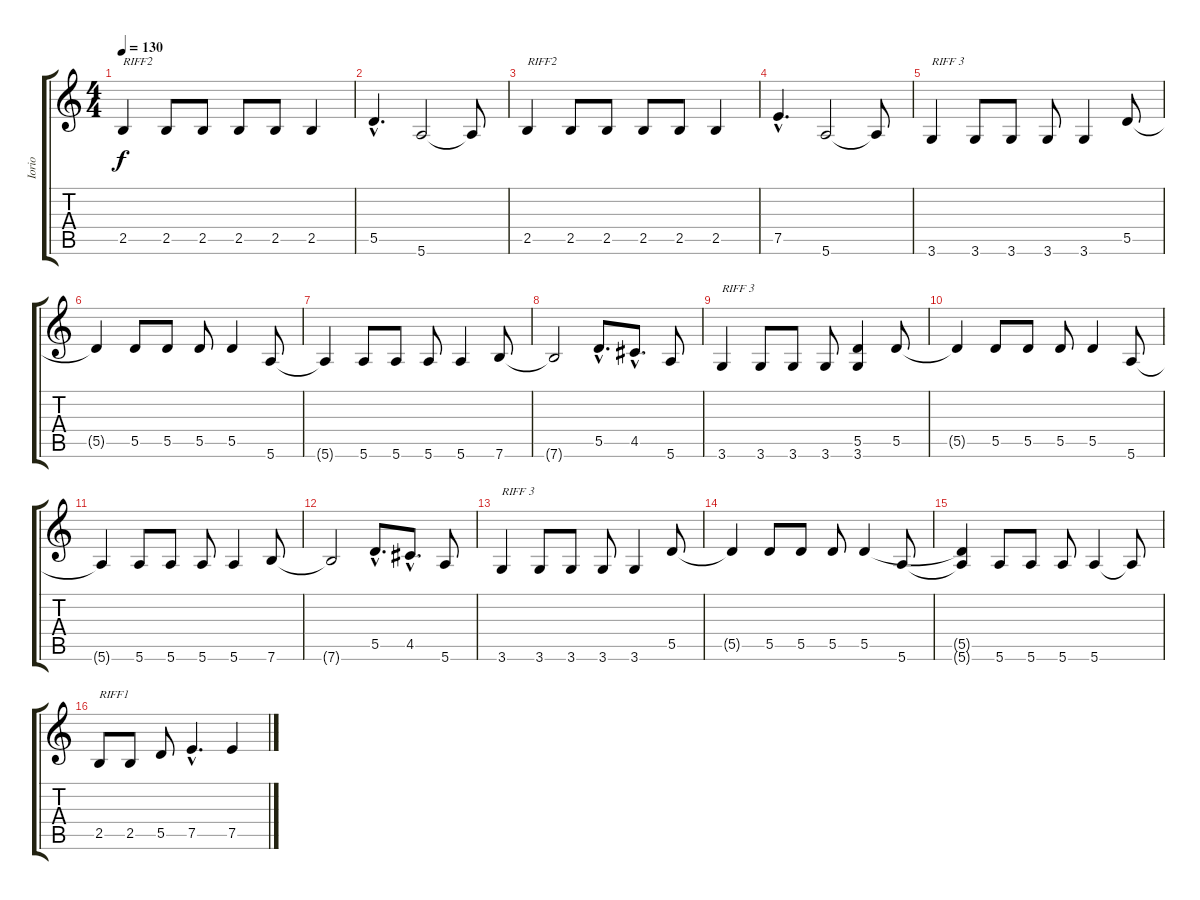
\track ("Iorio" "Iorio") {instrument electricbasspick}
\staff {score tabs}
\tuning (E4 B3 G3 D3 A2 E2) {hide}
\ts (4 4)
\tempo 130
\clef g2
\ks c
2.5.4{txt "RIFF2" dy f} 2.5.8 2.5.8 2.5.8 2.5.8 2.5.4 |
5.5{hac}.4{d} 5.6.2 5.6{t}.8 |
2.5.4{txt "RIFF2"} 2.5.8 2.5.8 2.5.8 2.5.8 2.5.4 |
7.5{hac}.4{d} 5.6.2 5.6{t}.8 |
3.6.4{txt "RIFF 3"} 3.6.8 3.6.8 3.6.8 3.6.4 5.5.8 |
5.5{t}.4 5.5.8 5.5.8 5.5.8 5.5.4 5.6.8 |
5.6{t}.4 5.6.8 5.6.8 5.6.8 5.6.4 7.6.8 |
7.6{t}.2 5.5{hac}.8{d} 4.5{hac}.8{d} 5.6.8 |
3.6.4{txt "RIFF 3"} 3.6.8 3.6.8 3.6.8 (5.5 3.6).4 5.5.8 |
5.5{t}.4 5.5.8 5.5.8 5.5.8 5.5.4 5.6.8 |
5.6{t}.4 5.6.8 5.6.8 5.6.8 5.6.4 7.6.8 |
7.6{t}.2 5.5{hac}.8{d} 4.5{hac}.8{d} 5.6.8 |
3.6.4{txt "RIFF 3"} 3.6.8 3.6.8 3.6.8 3.6.4 5.5.8 |
5.5{t}.4 5.5.8 5.5.8 5.5.8 5.5.4 5.6.8 |
(5.5{t} 5.6{t}).4 5.6.8 5.6.8 5.6.8 5.6.4 5.6{t}.8 |
2.5.8{txt "RIFF1"} 2.5.8 5.5.8 7.5{hac}.4{d} 7.5.4
